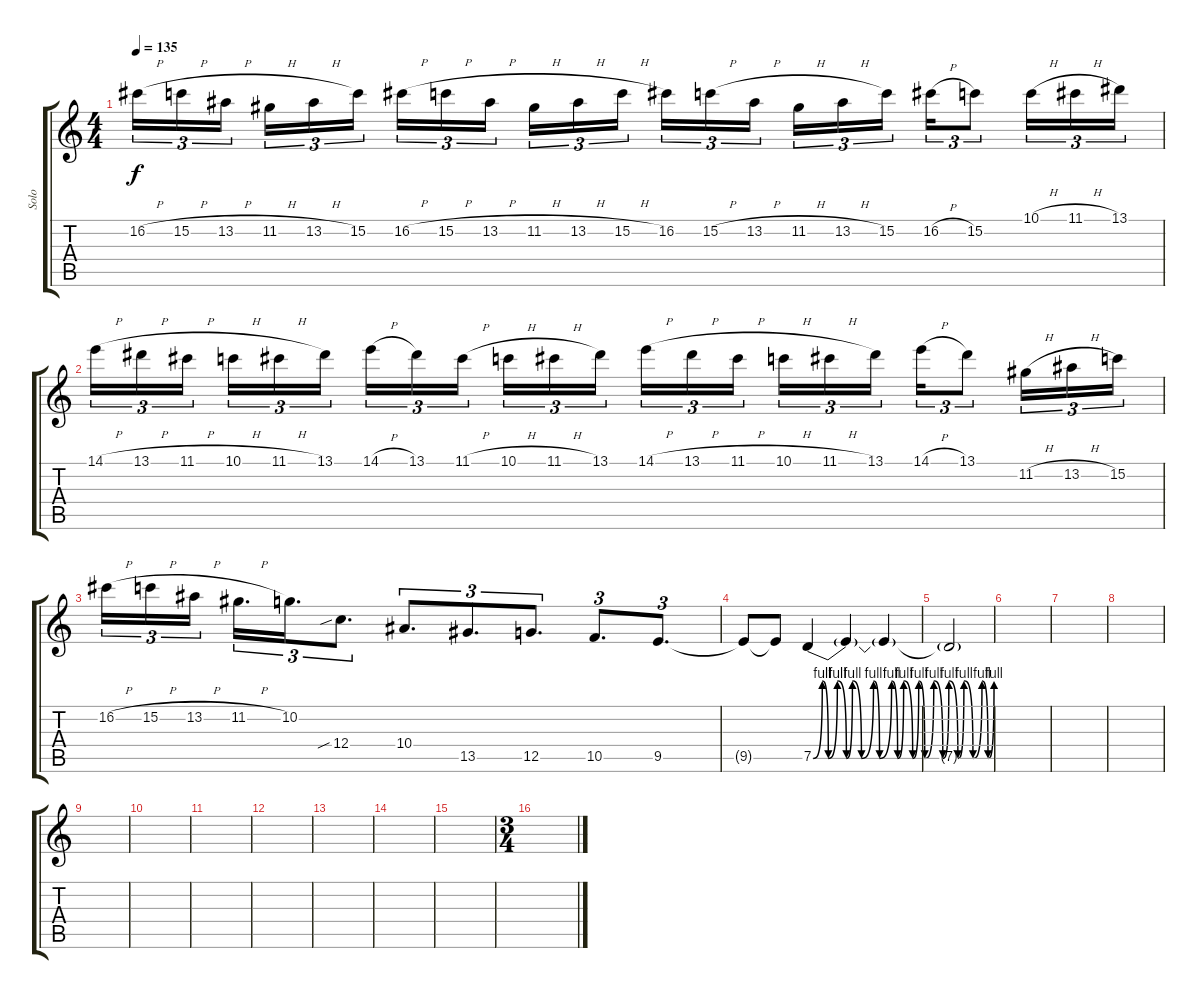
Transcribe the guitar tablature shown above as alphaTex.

\track ("Solo" "Solo") {instrument overdrivenguitar}
\staff {score tabs}
\tuning (D4 A3 F3 C3 G2 C2) {hide}
\ts (4 4)
\tempo 135
\clef g2
\ks c
16.2{h}.16{tu (3 2) dy f} 15.2{h}.16{tu (3 2)} 13.2{h}.16{tu (3 2) beam splitsecondary} 11.2{h}.16{tu (3 2)} 13.2{h}.16{tu (3 2)} 15.2.16{tu (3 2)} 16.2{h}.16{tu (3 2)} 15.2{h}.16{tu (3 2)} 13.2{h}.16{tu (3 2) beam splitsecondary} 11.2{h}.16{tu (3 2)} 13.2{h}.16{tu (3 2)} 15.2{h}.16{tu (3 2)} 16.2.16{tu (3 2)} 15.2{h}.16{tu (3 2)} 13.2{h}.16{tu (3 2) beam splitsecondary} 11.2{h}.16{tu (3 2)} 13.2{h}.16{tu (3 2)} 15.2.16{tu (3 2)} 16.2{h}.16{tu (3 2)} 15.2.8{tu (3 2)} 10.1{h}.16{tu (3 2)} 11.1{h}.16{tu (3 2)} 13.1.16{tu (3 2)} |
14.1{h}.16{tu (3 2)} 13.1{h}.16{tu (3 2)} 11.1{h}.16{tu (3 2) beam splitsecondary} 10.1{h}.16{tu (3 2)} 11.1{h}.16{tu (3 2)} 13.1.16{tu (3 2)} 14.1{h}.16{tu (3 2)} 13.1.16{tu (3 2)} 11.1{h}.16{tu (3 2) beam splitsecondary} 10.1{h}.16{tu (3 2)} 11.1{h}.16{tu (3 2)} 13.1.16{tu (3 2)} 14.1{h}.16{tu (3 2)} 13.1{h}.16{tu (3 2)} 11.1{h}.16{tu (3 2) beam splitsecondary} 10.1{h}.16{tu (3 2)} 11.1{h}.16{tu (3 2)} 13.1.16{tu (3 2)} 14.1{h}.16{tu (3 2)} 13.1.8{tu (3 2)} 11.2{h}.16{tu (3 2)} 13.2{h}.16{tu (3 2)} 15.2.16{tu (3 2)} |
16.2{h}.16{tu (3 2)} 15.2{h}.16{tu (3 2)} 13.2{h}.16{tu (3 2) beam splitsecondary} 11.2{h}.16{d tu (3 2)} 10.2.16{d tu (3 2)} 12.4{sib}.8{d tu (3 2)} 10.4.8{d tu (3 2)} 13.5.8{d tu (3 2)} 12.5.8{d tu (3 2)} 10.5.8{d tu (3 2)} 9.5.8{d tu (3 2)} |
9.5{t}.8{volume 8} 9.5{t}.8{volume 16} 7.5{be (custom 0 0 3 4 5 0 8 4 11 0 13 4 16 0 20 4 22 0 26 4 28 0 30 4 33 0 35 4 37 0 40 4 43 0 45 4 48 0 50 4 53 0 56 4 58 0 60 4)}.4 7.5{t}.4 7.5{t}.4 |
7.5{t}.2 |
|
|
|
|
|
|
|
|
|
|
\ts (3 4)
